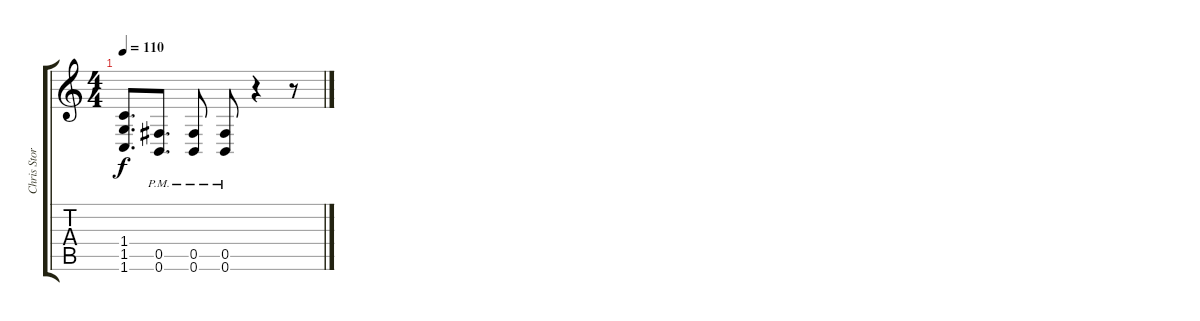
\track ("Chris Storey" "Chris Stor") {instrument distortionguitar}
\staff {score tabs}
\tuning (Db4 Ab3 E3 B2 Gb2 B1) {hide}
\ts (4 4)
\tempo 110
\clef g2
\ks c
(1.4 1.5 1.6).8{d dy f} (0.5{pm} 0.6{pm}).8{d} (0.5{pm} 0.6{pm}).8 (0.5{pm} 0.6{pm}).8 r.4 r.8
